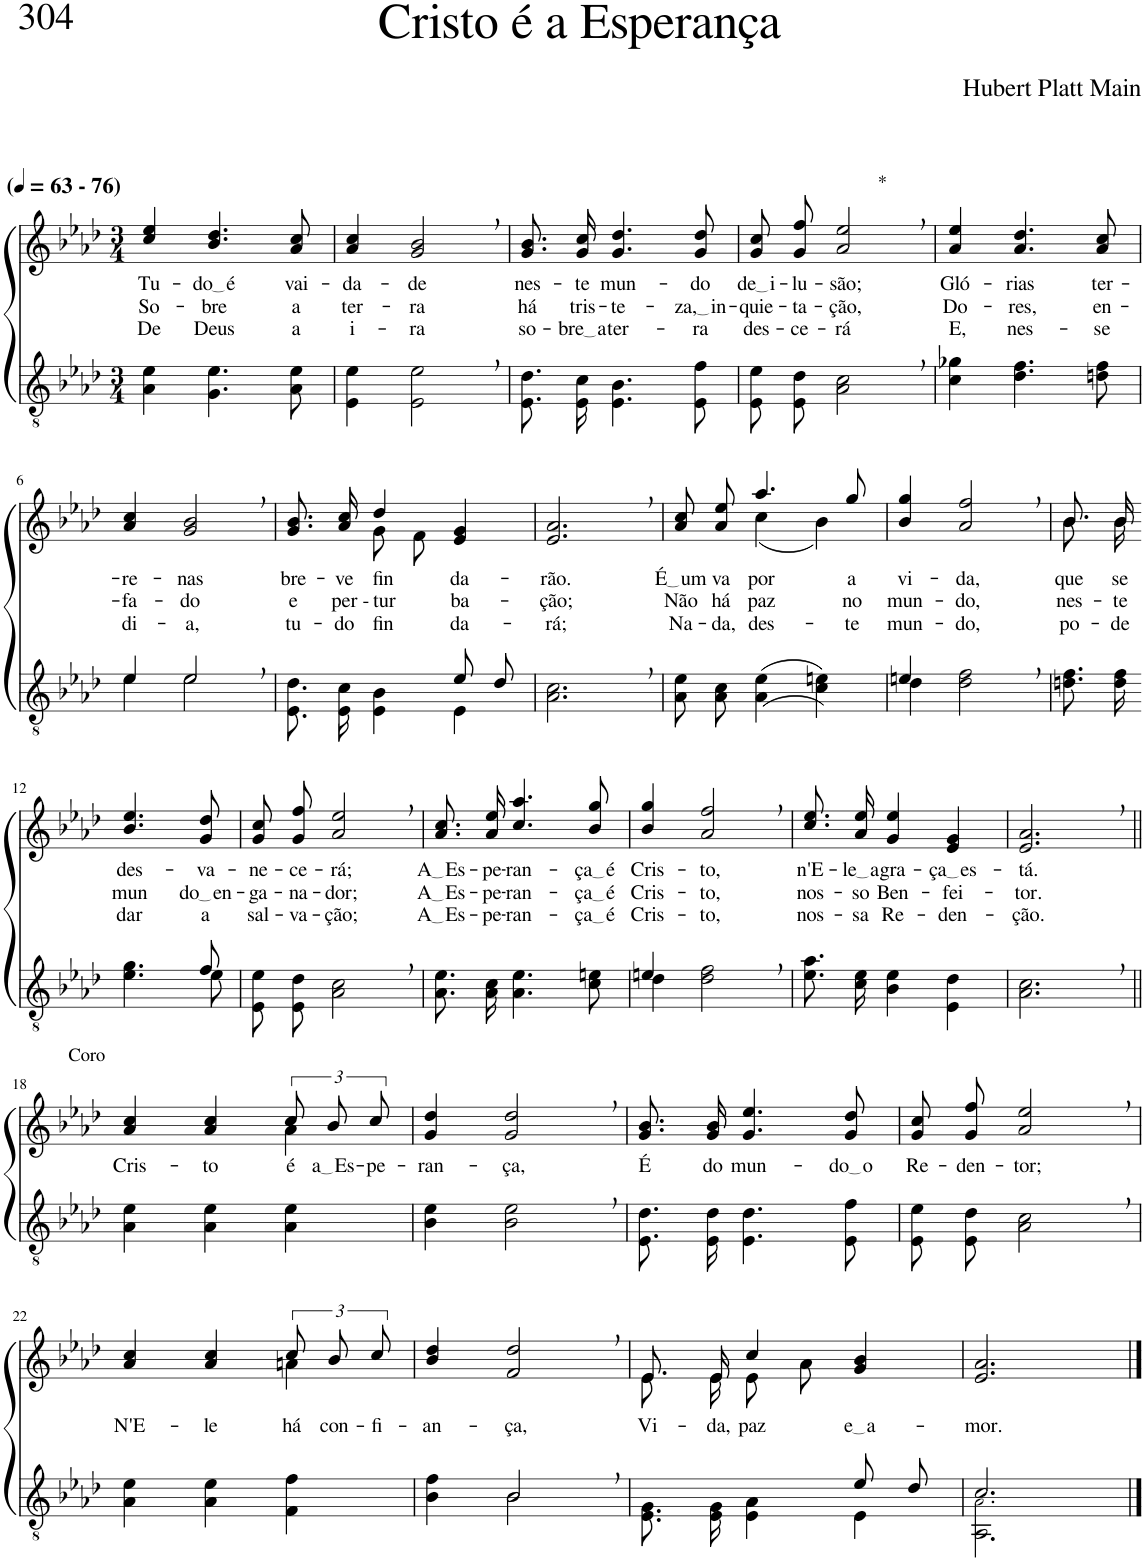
**kern	**kern	**text	**text	**text
*part2	*part1	*part1	*part1	*part1
*staff2	*staff1	*staff1	*staff1	*staff1
*I"Parte III e IV	*I"Parte I e II	*	*	*
*clefGv2	*clefG2	*	*	*
*Trd3c5	*Trd3c5	*	*	*
*k[b-e-a-d-]	*k[b-e-a-d-]	*	*	*
*M3/4	*M3/4	*	*	*
*MM63	*MM63	*	*	*
=1	=1	=1	=1	=1
!	!LO:TX:a:B:t=(	!	!	!
!	!LO:TX:a:B:t=- 76)	!	!	!
!	!	!LO:LY:b	!LO:LY:b	!LO:LY:b
4A-\ 4e-\	4cc/ 4ee-/	Tu-	So-	De
!	!	!LO:LY:b	!LO:LY:b	!LO:LY:b
4.G\ 4.e-\	4.b-/ 4.dd-/	do é	-bre	Deus
!	!	!LO:LY:b	!LO:LY:b	!LO:LY:b
8A-\ 8e-\	8a-/ 8cc/	vai-	a	a
=2	=2	=2	=2	=2
!	!	!LO:LY:b	!LO:LY:b	!LO:LY:b
4E-\ 4e-\	4a-/ 4cc/	-da-	ter-	i-
!	!	!LO:LY:b	!LO:LY:b	!LO:LY:b
2E-\, 2e-\,	2g/, 2b-/,	-de	-ra	-ra
=3	=3	=3	=3	=3
!	!	!LO:LY:b	!LO:LY:b	!LO:LY:b
8.E-/ 8.d-/L	8.g/ 8.b-/L	nes-	há	so-
!	!	!LO:LY:b	!LO:LY:b	!LO:LY:b
16E-/ 16c/Jk	16g/ 16cc/Jk	-te	tris-	bre a
!	!	!LO:LY:b	!LO:LY:b	!LO:LY:b
4.E-\ 4.B-\	4.g/ 4.dd-/	mun-	-te-	ter-
!	!	!LO:LY:b	!LO:LY:b	!LO:LY:b
8E-\ 8f\	8g/ 8dd-/	-do	za, in	-ra
=4	=4	=4	=4	=4
!	!	!LO:LY:b	!LO:LY:b	!LO:LY:b
8E-/ 8e-/L	8g\ 8cc\L	de i	-quie-	des-
!	!	!LO:LY:b	!LO:LY:b	!LO:LY:b
8E-/ 8d-/J	8g\ 8ff\J	-lu-	-ta-	-ce-
!	!LO:TX:a:t=*	!	!	!
!	!	!LO:LY:b	!LO:LY:b	!LO:LY:b
2A-\, 2c\,	2a-/, 2ee-/,	-são;	-ção,	-rá
=5	=5	=5	=5	=5
!	!	!LO:LY:b	!LO:LY:b	!LO:LY:b
4c\ 4g-X\	4a-/ 4ee-/	Gló-	Do-	E,
!	!	!LO:LY:b	!LO:LY:b	!LO:LY:b
4.d-\ 4.f\	4.a-/ 4.dd-/	-rias	-res,	nes-
!	!	!LO:LY:b	!LO:LY:b	!LO:LY:b
8dn\ 8f\	8a-/ 8cc/	ter-	en-	-se
!!LO:LB:g=z
=6	=6	=6	=6	=6
*^	*	*	*	*
!	!	!	!LO:LY:b	!LO:LY:b	!LO:LY:b
4e-/	4e-\	4a-/ 4cc/	-re-	-fa-	di-
!	!	!	!LO:LY:b	!LO:LY:b	!LO:LY:b
2e-,/	2e-\	2g/, 2b-/,	-nas	-do	-a,
=7	=7	=7	=7	=7	=7
!	!	!	!LO:LY:b	!LO:LY:b	!LO:LY:b
*	*	*^	*	*	*
2ryy	8.E-/ 8.d-/L	8.g/ 8.b-/L	4ryy	bre-	e	tu-
!	!	!	!	!LO:LY:b	!LO:LY:b	!LO:LY:b
.	16E-/ 16c/Jk	16a-/ 16cc/Jk	.	-ve	per --	-do
!	!	!	!	!LO:LY:b	!LO:LY:b	!LO:LY:b
.	4E-\ 4B-\	4dd-/	8g\L	fin-	-tur-	fin-
.	.	.	8f\J	.	.	.
!	!	!	!	!LO:LY:b	!LO:LY:b	!LO:LY:b
8e-/L	4E-\	4e-/ 4g/	4ryy	-da-	-ba-	-da-
8d-/J	.	.	.	.	.	.
*v	*v	*	*	*	*	*
*	*v	*v	*	*	*
=8	=8	=8	=8	=8
!	!	!LO:LY:b	!LO:LY:b	!LO:LY:b
2.A-\, 2.c\,	2.e-/, 2.a-/,	-rão.	-ção;	-rá;
=9	=9	=9	=9	=9
!	!	!LO:LY:b	!LO:LY:b	!LO:LY:b
*	*^	*	*	*
8A-\ 8e-\L	8a-\ 8cc\L	4ryy	É um	Não	Na-
!	!	!	!LO:LY:b	!LO:LY:b	!LO:LY:b
8A-\ 8c\J	8a-\ 8ee-\J	.	va-	há	-da,
!	!	!	!	!	!LO:LY:b
!	!	!	!LO:LY:b	!LO:LY:b	!
((4A-\ 4e-\	4.aa-/	(4cc\	-por	paz	des-
4c\ 4en\))	.	4b-\)	.	.	.
!	!	!	!LO:LY:b	!LO:LY:b	!LO:LY:b
.	8gg/	.	a	no	-te
*	*v	*v	*	*	*
=10	=10	=10	=10	=10
*^	*	*	*	*
!	!	!	!LO:LY:b	!LO:LY:b	!LO:LY:b
4en/	4d-\	4b-/ 4gg/	vi-	mun-	mun-
!	!	!	!LO:LY:b	!LO:LY:b	!LO:LY:b
2ryy	2d-\ 2f\	2a-/, 2ff/,	-da,	-do,	-do,
=11	=11	=11	=11	=11	=11
*	*	*^	*	*	*
!	!	!	!	!LO:LY:b	!LO:LY:b	!LO:LY:b
*v	*v	*	*	*	*	*
8.dn\ 8.f\L	8.b-/L	8.b-\L	que	nes-	po-
!	!	!	!LO:LY:b	!LO:LY:b	!LO:LY:b
16d\ 16f\Jk	16b-/Jk	16b-\Jk	se	-te	-de
!!LO:LB:g=z
=12-	=12-	=12-	=12-	=12-	=12-
*^	*	*	*	*	*
!	!	!	!	!LO:LY:b	!LO:LY:b	!LO:LY:b
*	*	*v	*v	*	*	*
4.ryy	4.e-\ 4.g\	4.b-/ 4.ee-/	des-	mun	dar
!	!	!	!LO:LY:b	!LO:LY:b	!LO:LY:b
8f/	8e-\	8g/ 8dd-/	-va-	do en	a
=13	=13	=13	=13	=13	=13
!	!	!	!LO:LY:b	!LO:LY:b	!LO:LY:b
*v	*v	*	*	*	*
8E-/ 8e-/L	8g\ 8cc\L	-ne-	-ga-	sal-
!	!	!LO:LY:b	!LO:LY:b	!LO:LY:b
8E-/ 8d-/J	8g\ 8ff\J	-ce-	-na-	-va-
!	!	!LO:LY:b	!LO:LY:b	!LO:LY:b
2A-\, 2c\,	2a-/, 2ee-/,	-rá;	-dor;	-ção;
=14	=14	=14	=14	=14
!	!	!LO:LY:b	!LO:LY:b	!LO:LY:b
8.A-\ 8.e-\L	8.a-\ 8.cc\L	A Es	A Es	A Es
!	!	!LO:LY:b	!LO:LY:b	!LO:LY:b
16A-\ 16c\Jk	16a-\ 16ee-\Jk	-pe-	-pe-	-pe-
!	!	!LO:LY:b	!LO:LY:b	!LO:LY:b
4.A-\ 4.e-\	4.cc/ 4.aa-/	-ran-	-ran-	-ran-
!	!	!LO:LY:b	!LO:LY:b	!LO:LY:b
8c\ 8en\	8b-/ 8gg/	ça é	ça é	ça é
=15	=15	=15	=15	=15
*^	*	*	*	*
!	!	!	!LO:LY:b	!LO:LY:b	!LO:LY:b
4en/	4d-\	4b-/ 4gg/	Cris-	Cris-	Cris-
!	!	!	!LO:LY:b	!LO:LY:b	!LO:LY:b
2ryy	2d-\ 2f\	2a-/, 2ff/,	-to,	-to,	-to,
=16	=16	=16	=16	=16	=16
!	!	!	!LO:LY:b	!LO:LY:b	!LO:LY:b
*v	*v	*	*	*	*
8.e-\ 8.a-\L	8.cc\ 8.ee-\L	n'E-	nos-	nos-
!	!	!LO:LY:b	!LO:LY:b	!LO:LY:b
16c\ 16e-\Jk	16a-\ 16ee-\Jk	le a	-so	-sa
!	!	!LO:LY:b	!LO:LY:b	!LO:LY:b
4B-\ 4e-\	4g/ 4ee-/	gra-	Ben-	Re-
!	!	!LO:LY:b	!LO:LY:b	!LO:LY:b
4E-\ 4d-\	4e-/ 4g/	ça es	-fei-	-den-
=17	=17	=17	=17	=17
!	!	!LO:LY:b	!LO:LY:b	!LO:LY:b
2.A-\, 2.c\,	2.e-/, 2.a-/,	-tá.	-tor.	-ção.
!!LO:LB:g=z
=18||	=18||	=18||	=18||	=18||
!	!LO:TX:a:t=Coro	!	!	!
!	!	!LO:LY:b	!	!
*	*^	*	*	*
4A-\ 4e-\	4a-/ 4cc/	2ryy	Cris-	.	.
!	!	!	!LO:LY:b	!	!
4A-\ 4e-\	4a-/ 4cc/	.	-to	.	.
!	!	!	!LO:LY:b	!	!
4A-\ 4e-\	12cc/L	4a-\	é	.	.
!	!	!	!LO:LY:b	!	!
.	12b-/	.	a Es	.	.
!	!	!	!LO:LY:b	!	!
.	12cc/J	.	-pe-	.	.
*	*v	*v	*	*	*
=19	=19	=19	=19	=19
!	!	!LO:LY:b	!	!
4B-\ 4e-\	4g/ 4dd-/	-ran-	.	.
!	!	!LO:LY:b	!	!
2B-\, 2e-\,	2g/, 2dd-/,	-ça,	.	.
=20	=20	=20	=20	=20
!	!	!LO:LY:b	!	!
8.E-/ 8.d-/L	8.g/ 8.b-/L	É	.	.
!	!	!LO:LY:b	!	!
16E-/ 16d-/Jk	16g/ 16b-/Jk	do	.	.
!	!	!LO:LY:b	!	!
4.E-\ 4.d-\	4.g/ 4.ee-/	mun-	.	.
!	!	!LO:LY:b	!	!
8E-\ 8f\	8g/ 8dd-/	do o	.	.
=21	=21	=21	=21	=21
!	!	!LO:LY:b	!	!
8E-/ 8e-/L	8g\ 8cc\L	Re-	.	.
!	!	!LO:LY:b	!	!
8E-/ 8d-/J	8g\ 8ff\J	-den-	.	.
!	!	!LO:LY:b	!	!
2A-\, 2c\,	2a-/, 2ee-/,	-tor;	.	.
!!LO:LB:g=z
=22	=22	=22	=22	=22
!	!	!LO:LY:b	!	!
*	*^	*	*	*
4A-\ 4e-\	4a-/ 4cc/	2ryy	N'E-	.	.
!	!	!	!LO:LY:b	!	!
4A-\ 4e-\	4a-/ 4cc/	.	-le	.	.
!	!	!	!LO:LY:b	!	!
4F\ 4f\	12cc/L	4an\	há	.	.
!	!	!	!LO:LY:b	!	!
.	12b-/	.	con-	.	.
!	!	!	!LO:LY:b	!	!
.	12cc/J	.	-fi-	.	.
*	*v	*v	*	*	*
=23	=23	=23	=23	=23
*^	*	*	*	*
!	!	!	!LO:LY:b	!	!
4B-\ 4f\	4ryy	4b-/ 4dd-/	-an-	.	.
!	!	!	!LO:LY:b	!	!
2B-,\	2B-/	2f/, 2dd-/,	-ça,	.	.
=24	=24	=24	=24	=24	=24
!	!	!	!LO:LY:b	!	!
*	*	*^	*	*	*
2ryy	8.E-/ 8.G/L	8.e-/L	8.e-\L	Vi-	.	.
!	!	!	!	!LO:LY:b	!	!
.	16E-/ 16G/Jk	16e-/Jk	16e-\Jk	-da,	.	.
!	!	!	!	!LO:LY:b	!	!
.	4E-\ 4A-\	4cc/	8e-\L	paz	.	.
.	.	.	8a-\J	.	.	.
!	!	!	!	!LO:LY:b	!	!
8e-/L	4E-\	4g/ 4b-/	4ryy	e a	.	.
8d-/J	.	.	.	.	.	.
*	*	*v	*v	*	*	*
=25	=25	=25	=25	=25	=25
!	!	!	!LO:LY:b	!	!
2.c/	2.AA-\ 2.A-!\	2.e-/ 2.a-/	-mor.	.	.
*v	*v	*	*	*	*
==	==	==	==	==
*-	*-	*-	*-	*-
